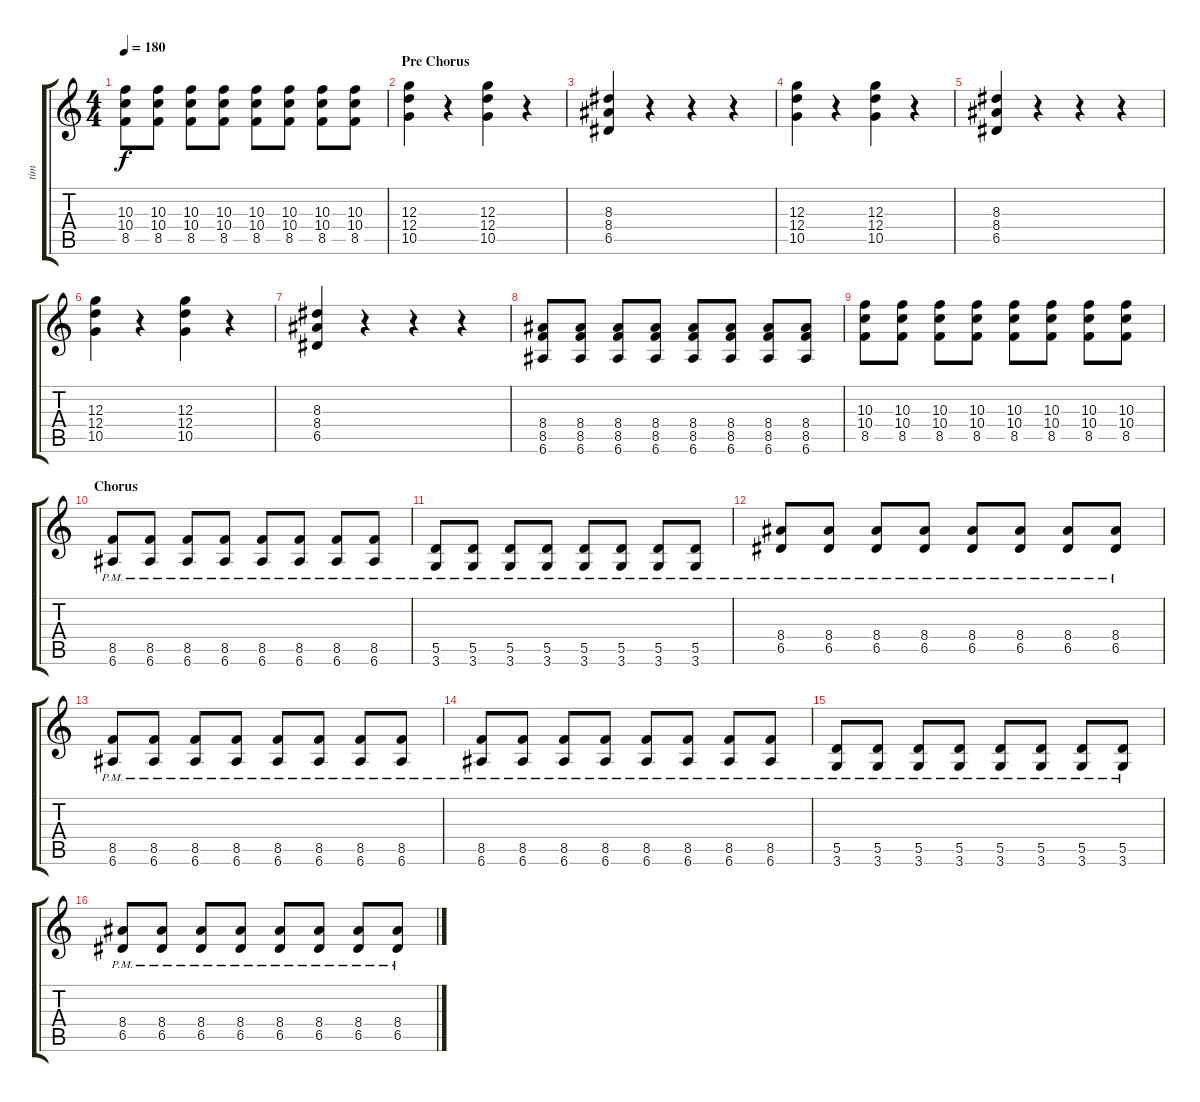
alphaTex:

\track ("tim" "tim") {instrument distortionguitar}
\staff {score tabs}
\tuning (E4 B3 G3 D3 A2 E2) {hide}
\ts (4 4)
\tempo 180
\clef g2
\ks c
(10.3 10.4 8.5).8{dy f} (10.3 10.4 8.5).8 (10.3 10.4 8.5).8 (10.3 10.4 8.5).8 (10.3 10.4 8.5).8 (10.3 10.4 8.5).8 (10.3 10.4 8.5).8 (10.3 10.4 8.5).8 |
\section ("" "Pre Chorus")
(12.3 12.4 10.5).4 r.4 (12.3 12.4 10.5).4 r.4 |
(8.3 8.4 6.5).4 r.4 r.4 r.4 |
(12.3 12.4 10.5).4 r.4 (12.3 12.4 10.5).4 r.4 |
(8.3 8.4 6.5).4 r.4 r.4 r.4 |
(12.3 12.4 10.5).4 r.4 (12.3 12.4 10.5).4 r.4 |
(8.3 8.4 6.5).4 r.4 r.4 r.4 |
(8.4 8.5 6.6).8 (8.4 8.5 6.6).8 (8.4 8.5 6.6).8 (8.4 8.5 6.6).8 (8.4 8.5 6.6).8 (8.4 8.5 6.6).8 (8.4 8.5 6.6).8 (8.4 8.5 6.6).8 |
(10.3 10.4 8.5).8 (10.3 10.4 8.5).8 (10.3 10.4 8.5).8 (10.3 10.4 8.5).8 (10.3 10.4 8.5).8 (10.3 10.4 8.5).8 (10.3 10.4 8.5).8 (10.3 10.4 8.5).8 |
\section ("" "Chorus")
(8.5{pm} 6.6{pm}).8 (8.5{pm} 6.6{pm}).8 (8.5{pm} 6.6{pm}).8 (8.5{pm} 6.6{pm}).8 (8.5{pm} 6.6{pm}).8 (8.5{pm} 6.6{pm}).8 (8.5{pm} 6.6{pm}).8 (8.5{pm} 6.6{pm}).8 |
(5.5{pm} 3.6{pm}).8 (5.5{pm} 3.6{pm}).8 (5.5{pm} 3.6{pm}).8 (5.5{pm} 3.6{pm}).8 (5.5{pm} 3.6{pm}).8 (5.5{pm} 3.6{pm}).8 (5.5{pm} 3.6{pm}).8 (5.5{pm} 3.6{pm}).8 |
(8.4{pm} 6.5{pm}).8 (8.4{pm} 6.5{pm}).8 (8.4{pm} 6.5{pm}).8 (8.4{pm} 6.5{pm}).8 (8.4{pm} 6.5{pm}).8 (8.4{pm} 6.5{pm}).8 (8.4{pm} 6.5{pm}).8 (8.4{pm} 6.5{pm}).8 |
(8.5{pm} 6.6{pm}).8 (8.5{pm} 6.6{pm}).8 (8.5{pm} 6.6{pm}).8 (8.5{pm} 6.6{pm}).8 (8.5{pm} 6.6{pm}).8 (8.5{pm} 6.6{pm}).8 (8.5{pm} 6.6{pm}).8 (8.5{pm} 6.6{pm}).8 |
(8.5{pm} 6.6{pm}).8 (8.5{pm} 6.6{pm}).8 (8.5{pm} 6.6{pm}).8 (8.5{pm} 6.6{pm}).8 (8.5{pm} 6.6{pm}).8 (8.5{pm} 6.6{pm}).8 (8.5{pm} 6.6{pm}).8 (8.5{pm} 6.6{pm}).8 |
(5.5{pm} 3.6{pm}).8 (5.5{pm} 3.6{pm}).8 (5.5{pm} 3.6{pm}).8 (5.5{pm} 3.6{pm}).8 (5.5{pm} 3.6{pm}).8 (5.5{pm} 3.6{pm}).8 (5.5{pm} 3.6{pm}).8 (5.5{pm} 3.6{pm}).8 |
(8.4{pm} 6.5{pm}).8 (8.4{pm} 6.5{pm}).8 (8.4{pm} 6.5{pm}).8 (8.4{pm} 6.5{pm}).8 (8.4{pm} 6.5{pm}).8 (8.4{pm} 6.5{pm}).8 (8.4{pm} 6.5{pm}).8 (8.4{pm} 6.5{pm}).8
